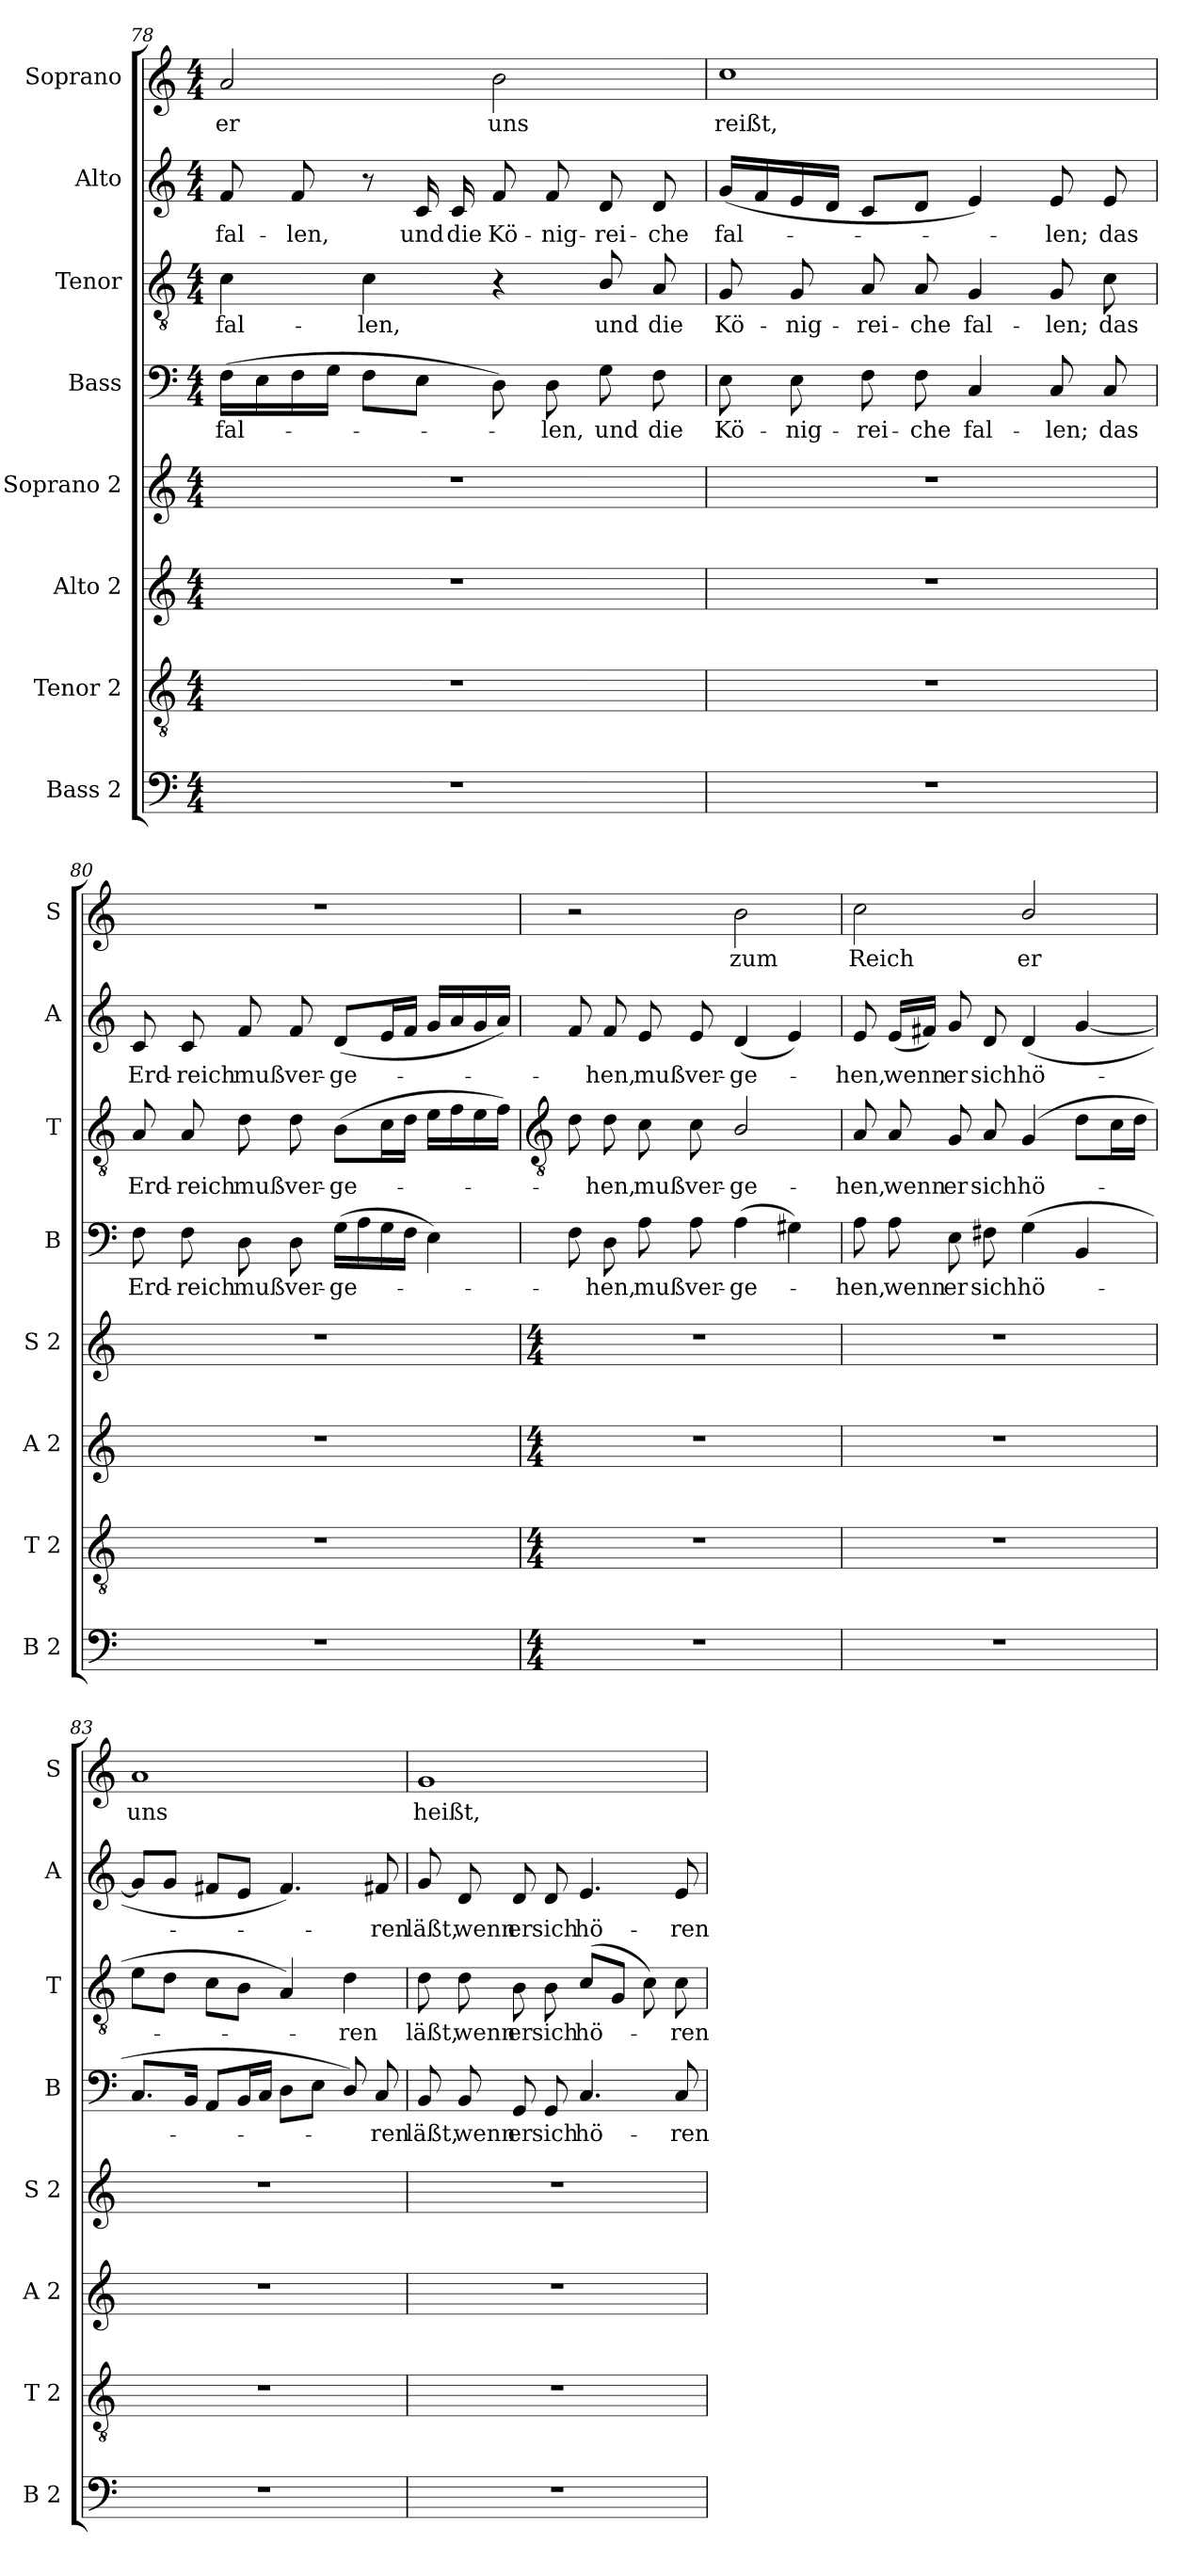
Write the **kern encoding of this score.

**kern	**kern	**kern	**kern	**kern	**text	**kern	**text	**kern	**text	**kern	**text
*part8	*part7	*part6	*part5	*part4	*part4	*part3	*part3	*part2	*part2	*part1	*part1
*staff8	*staff7	*staff6	*staff5	*staff4	*staff4	*staff3	*staff3	*staff2	*staff2	*staff1	*staff1
*I"Bass 2	*I"Tenor 2	*I"Alto 2	*I"Soprano 2	*I"Bass	*	*I"Tenor	*	*I"Alto	*	*I"Soprano	*
*I'B 2	*I'T 2	*I'A 2	*I'S 2	*I'B	*	*I'T	*	*I'A	*	*I'S	*
!!LO:LB:g=z
*clefF4	*clefGv2	*clefG2	*clefG2	*clefF4	*	*clefGv2	*	*clefG2	*	*clefG2	*
*k[]	*k[]	*k[]	*k[]	*k[]	*	*k[]	*	*k[]	*	*k[]	*
*C:	*C:	*C:	*C:	*C:	*	*C:	*	*C:	*	*C:	*
*M4/4	*M4/4	*M4/4	*M4/4	*M4/4	*	*M4/4	*	*M4/4	*	*M4/4	*
=78	=78	=78	=78	=78	=78	=78	=78	=78	=78	=78	=78
!	!	!	!	!	!LO:LY:b	!	!LO:LY:b	!	!LO:LY:b	!	!LO:LY:b
1r	1r	1r	1r	(>16FLL	fal-	4c	fal-	8f	fal-	2a	er
.	.	.	.	16E	.	.	.	.	.	.	.
!	!	!	!	!	!	!	!	!	!LO:LY:b	!	!
.	.	.	.	16F	.	.	.	8f	-len,	.	.
.	.	.	.	16GJJ	.	.	.	.	.	.	.
!	!	!	!	!	!	!	!LO:LY:b	!	!	!	!
.	.	.	.	8FL	.	4c	-len,	8r	.	.	.
!	!	!	!	!	!	!	!	!	!LO:LY:b	!	!
.	.	.	.	8EJ	.	.	.	16c	und	.	.
!	!	!	!	!	!	!	!	!	!LO:LY:b	!	!
.	.	.	.	.	.	.	.	16c	die	.	.
!	!	!	!	!	!	!	!	!	!LO:LY:b	!	!LO:LY:b
.	.	.	.	8D)	.	4r	.	8f	Kö-	2b	uns
!	!	!	!	!	!LO:LY:b	!	!	!	!LO:LY:b	!	!
.	.	.	.	8D	len,	.	.	8f	-nig-	.	.
!	!	!	!	!	!LO:LY:b	!	!LO:LY:b	!	!LO:LY:b	!	!
.	.	.	.	8G	und	8B/	und	8d	-rei-	.	.
!	!	!	!	!	!LO:LY:b	!	!LO:LY:b	!	!LO:LY:b	!	!
.	.	.	.	8F	die	8A	die	8d	-che	.	.
=79	=79	=79	=79	=79	=79	=79	=79	=79	=79	=79	=79
!	!	!	!	!	!LO:LY:b	!	!LO:LY:b	!	!LO:LY:b	!	!LO:LY:b
1r	1r	1r	1r	8E	Kö-	8G	Kö-	(<16gLL	fal-	1cc	reißt,
.	.	.	.	.	.	.	.	16f	.	.	.
!	!	!	!	!	!LO:LY:b	!	!LO:LY:b	!	!	!	!
.	.	.	.	8E	-nig-	8G	-nig-	16e	.	.	.
.	.	.	.	.	.	.	.	16dJJ	.	.	.
!	!	!	!	!	!LO:LY:b	!	!LO:LY:b	!	!	!	!
.	.	.	.	8F	-rei-	8A	-rei-	8cL	.	.	.
!	!	!	!	!	!LO:LY:b	!	!LO:LY:b	!	!	!	!
.	.	.	.	8F	-che	8A	-che	8dJ	.	.	.
!	!	!	!	!	!LO:LY:b	!	!LO:LY:b	!	!	!	!
.	.	.	.	4C	fal-	4G	fal-	4e)	.	.	.
!	!	!	!	!	!LO:LY:b	!	!LO:LY:b	!	!LO:LY:b	!	!
.	.	.	.	8C	-len;	8G	-len;	8e	len;	.	.
!	!	!	!	!	!LO:LY:b	!	!LO:LY:b	!	!LO:LY:b	!	!
.	.	.	.	8C	das	8c	das	8e	das	.	.
=80	=80	=80	=80	=80	=80	=80	=80	=80	=80	=80	=80
!	!	!	!	!	!LO:LY:b	!	!LO:LY:b	!	!LO:LY:b	!	!
1r	1r	1r	1r	8F	Erd-	8A	Erd-	8c	Erd-	1r	.
!	!	!	!	!	!LO:LY:b	!	!LO:LY:b	!	!LO:LY:b	!	!
.	.	.	.	8F	-reich	8A	-reich	8c	-reich	.	.
!	!	!	!	!	!LO:LY:b	!	!LO:LY:b	!	!LO:LY:b	!	!
.	.	.	.	8D	muß	8d	muß	8f	muß	.	.
!	!	!	!	!	!LO:LY:b	!	!LO:LY:b	!	!LO:LY:b	!	!
.	.	.	.	8D	ver-	8d	ver-	8f	ver-	.	.
!	!	!	!	!	!LO:LY:b	!	!LO:LY:b	!	!LO:LY:b	!	!
.	.	.	.	(>16GLL	-ge-	(>8BL	-ge-	(<8dL	-ge-	.	.
.	.	.	.	16A	.	.	.	.	.	.	.
.	.	.	.	16G	.	16cL	.	16eL	.	.	.
.	.	.	.	16FJJ	.	16dJJ	.	16fJJ	.	.	.
.	.	.	.	4E)	.	16eLL	.	16gLL	.	.	.
.	.	.	.	.	.	16f	.	16a	.	.	.
.	.	.	.	.	.	16e	.	16g	.	.	.
.	.	.	.	.	.	16fJJ)	.	16aJJ)	.	.	.
!!LO:LB:g=z
=81	=81	=81	=81	=81	=81	=81	=81	=81	=81	=81	=81
*	*	*	*	*	*	*clefGv2	*	*	*	*	*
*M4/4	*M4/4	*M4/4	*M4/4	*	*	*	*	*	*	*	*
1r	1r	1r	1r	8F	.	8d	.	8f	.	2r	.
!	!	!	!	!	!LO:LY:b	!	!LO:LY:b	!	!LO:LY:b	!	!
.	.	.	.	8D	hen,	8d	hen,	8f	hen,	.	.
!	!	!	!	!	!LO:LY:b	!	!LO:LY:b	!	!LO:LY:b	!	!
.	.	.	.	8A	muß	8c	muß	8e	muß	.	.
!	!	!	!	!	!LO:LY:b	!	!LO:LY:b	!	!LO:LY:b	!	!
.	.	.	.	8A	ver-	8c	ver-	8e	ver-	.	.
!	!	!	!	!	!LO:LY:b	!	!LO:LY:b	!	!LO:LY:b	!	!LO:LY:b
.	.	.	.	(>4A	-ge-	2B/	-ge-	(<4d	-ge-	2b	zum
.	.	.	.	4G#X)	.	.	.	4e)	.	.	.
=82	=82	=82	=82	=82	=82	=82	=82	=82	=82	=82	=82
!	!	!	!	!	!LO:LY:b	!	!LO:LY:b	!	!LO:LY:b	!	!LO:LY:b
1r	1r	1r	1r	8A	hen,	8A	-hen,	8e	hen,	2cc	Reich
!	!	!	!	!	!LO:LY:b	!	!LO:LY:b	!	!LO:LY:b	!	!
.	.	.	.	8A	wenn	8A	wenn	(<16eLL	wenn	.	.
.	.	.	.	.	.	.	.	16f#XJJ)	.	.	.
!	!	!	!	!	!LO:LY:b	!	!LO:LY:b	!	!LO:LY:b	!	!
.	.	.	.	8E	er	8G	er	8g	er	.	.
!	!	!	!	!	!LO:LY:b	!	!LO:LY:b	!	!LO:LY:b	!	!
.	.	.	.	8F#X	sich	8A	sich	8d	sich	.	.
!	!	!	!	!	!LO:LY:b	!	!LO:LY:b	!	!LO:LY:b	!	!LO:LY:b
.	.	.	.	(>4G	hö-	(>4G	hö-	(<4d	hö-	2b/	er
.	.	.	.	4BB	.	8dL	.	[4g	.	.	.
.	.	.	.	.	.	16cL	.	.	.	.	.
.	.	.	.	.	.	16dJJ	.	.	.	.	.
=83	=83	=83	=83	=83	=83	=83	=83	=83	=83	=83	=83
!	!	!	!	!	!	!	!	!	!	!	!LO:LY:b
1r	1r	1r	1r	8.CL	.	8eL	.	8gL]	.	1a	uns
.	.	.	.	.	.	8dJ	.	8gJ	.	.	.
.	.	.	.	16BBJ	.	.	.	.	.	.	.
.	.	.	.	8AAL	.	8cL	.	8f#XL	.	.	.
.	.	.	.	16BBL	.	8BJ	.	8eJ	.	.	.
.	.	.	.	16CJJ	.	.	.	.	.	.	.
.	.	.	.	8DL	.	4A)	.	4.f#)	.	.	.
.	.	.	.	8EJ	.	.	.	.	.	.	.
!	!	!	!	!	!	!	!LO:LY:b	!	!	!	!
.	.	.	.	8D/)	.	4d	ren	.	.	.	.
!	!	!	!	!	!LO:LY:b	!	!	!	!LO:LY:b	!	!
.	.	.	.	8C	ren	.	.	8f#X	ren	.	.
=84	=84	=84	=84	=84	=84	=84	=84	=84	=84	=84	=84
!	!	!	!	!	!LO:LY:b	!	!LO:LY:b	!	!LO:LY:b	!	!LO:LY:b
1r	1r	1r	1r	8BB	läßt,	8d	läßt,	8g	läßt,	1g	heißt,
!	!	!	!	!	!LO:LY:b	!	!LO:LY:b	!	!LO:LY:b	!	!
.	.	.	.	8BB	wenn	8d	wenn	8d	wenn	.	.
!	!	!	!	!	!LO:LY:b	!	!LO:LY:b	!	!LO:LY:b	!	!
.	.	.	.	8GG	er	8B	er	8d	er	.	.
!	!	!	!	!	!LO:LY:b	!	!LO:LY:b	!	!LO:LY:b	!	!
.	.	.	.	8GG	sich	8B	sich	8d	sich	.	.
!	!	!	!	!	!LO:LY:b	!	!LO:LY:b	!	!LO:LY:b	!	!
.	.	.	.	4.C	hö-	(<8cL	hö-	4.e	hö-	.	.
.	.	.	.	.	.	8GJ	.	.	.	.	.
.	.	.	.	.	.	8c)	.	.	.	.	.
!	!	!	!	!	!LO:LY:b	!	!LO:LY:b	!	!LO:LY:b	!	!
.	.	.	.	8C	-ren	8c	ren	8e	-ren	.	.
=	=	=	=	=	=	=	=	=	=	=	=
*-	*-	*-	*-	*-	*-	*-	*-	*-	*-	*-	*-
